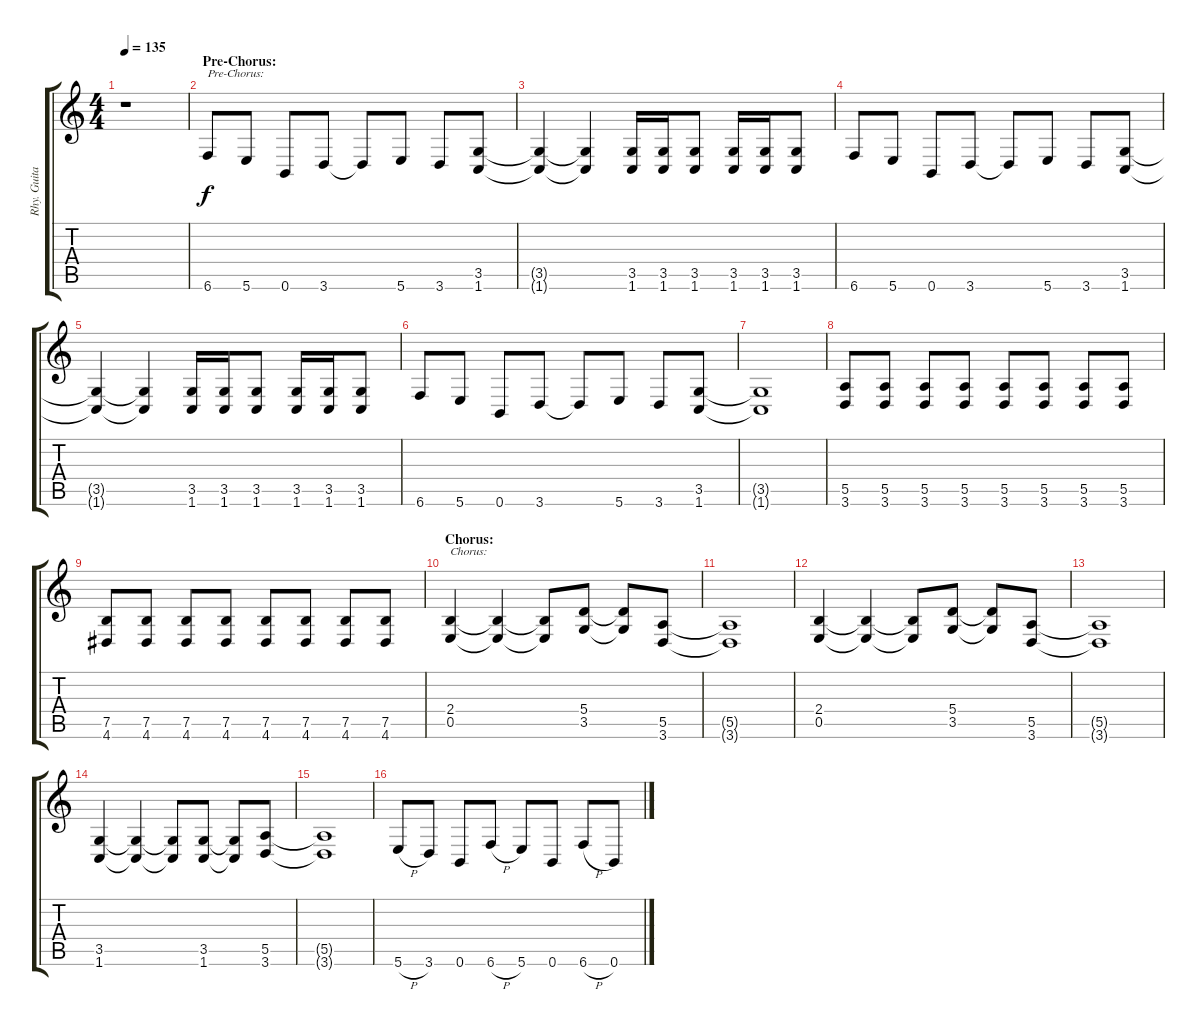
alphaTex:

\track ("Rhy. Guitar 2" "Rhy. Guita") {instrument overdrivenguitar}
\staff {score tabs}
\tuning (B3 Gb3 D3 A2 E2 B1) {hide}
\ts (4 4)
\tempo 135
\clef g2
\ks c
r.1{dy f} |
\section ("" "Pre-Chorus:")
6.6.8{txt "Pre-Chorus:"} 5.6.8 0.6.8 3.6.8 3.6{t}.8 5.6.8 3.6.8 (3.5 1.6).8 |
(3.5{t} 1.6{t}).4 (3.5{t} 1.6{t}).4 (3.5 1.6).16 (3.5 1.6).16 (3.5 1.6).8 (3.5 1.6).16 (3.5 1.6).16 (3.5 1.6).8 |
6.6.8 5.6.8 0.6.8 3.6.8 3.6{t}.8 5.6.8 3.6.8 (3.5 1.6).8 |
(3.5{t} 1.6{t}).4 (3.5{t} 1.6{t}).4 (3.5 1.6).16 (3.5 1.6).16 (3.5 1.6).8 (3.5 1.6).16 (3.5 1.6).16 (3.5 1.6).8 |
6.6.8 5.6.8 0.6.8 3.6.8 3.6{t}.8 5.6.8 3.6.8 (3.5 1.6).8 |
(3.5{t} 1.6{t}).1 |
(5.5 3.6).8 (5.5 3.6).8 (5.5 3.6).8 (5.5 3.6).8 (5.5 3.6).8 (5.5 3.6).8 (5.5 3.6).8 (5.5 3.6).8 |
(7.5 4.6).8 (7.5 4.6).8 (7.5 4.6).8 (7.5 4.6).8 (7.5 4.6).8 (7.5 4.6).8 (7.5 4.6).8 (7.5 4.6).8 |
\section ("" "Chorus:")
(2.4 0.5).4{txt "Chorus:"} (2.4{t} 0.5{t}).4 (2.4{t} 0.5{t}).8 (5.4 3.5).8 (5.4{t} 3.5{t}).8 (5.5 3.6).8 |
(5.5{t} 3.6{t}).1 |
(2.4 0.5).4 (2.4{t} 0.5{t}).4 (2.4{t} 0.5{t}).8 (5.4 3.5).8 (5.4{t} 3.5{t}).8 (5.5 3.6).8 |
(5.5{t} 3.6{t}).1 |
(3.5 1.6).4 (3.5{t} 1.6{t}).4 (3.5{t} 1.6{t}).8 (3.5 1.6).8 (3.5{t} 1.6{t}).8 (5.5 3.6).8 |
(5.5{t} 3.6{t}).1 |
5.6{h}.8 3.6.8 0.6.8 6.6{h}.8 5.6.8 0.6.8 6.6{h}.8 0.6.8
